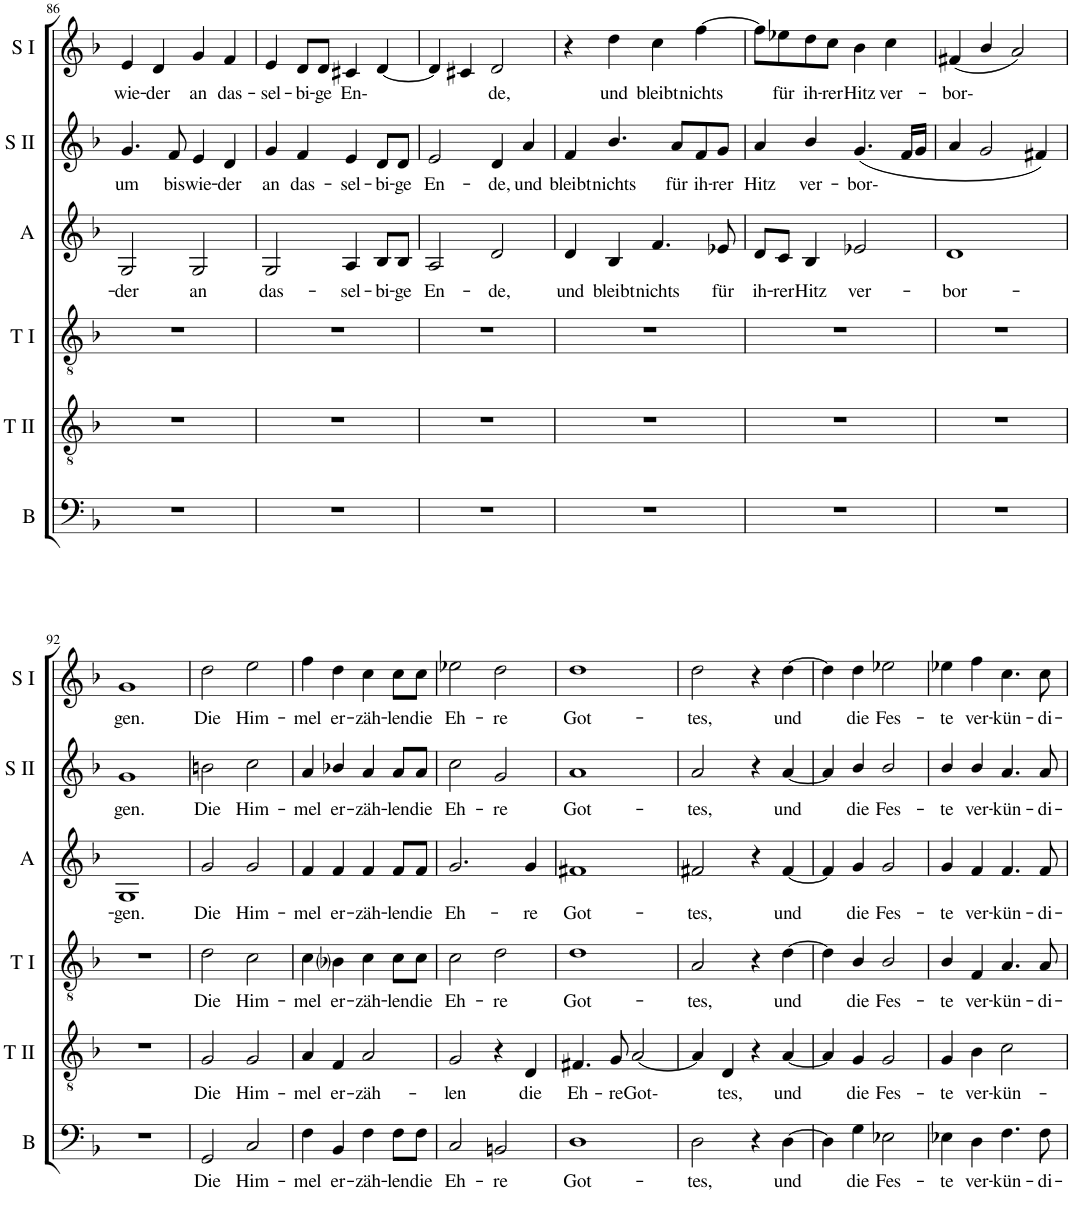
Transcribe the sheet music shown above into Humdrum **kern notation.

**kern	**text	**kern	**text	**kern	**text	**kern	**text	**kern	**text	**kern	**text
*part6	*part6	*part5	*part5	*part4	*part4	*part3	*part3	*part2	*part2	*part1	*part1
*staff6	*staff6	*staff5	*staff5	*staff4	*staff4	*staff3	*staff3	*staff2	*staff2	*staff1	*staff1
*I"Bass	*	*I"Tenor II	*	*I"Tenor I	*	*I"Alto	*	*I"Soprano II	*	*I"Soprano I	*
*I'B	*	*I'T II	*	*I'T I	*	*I'A	*	*I'S II	*	*I'S I	*
!!LO:PB:g=z
*clefF4	*	*clefGv2	*	*clefGv2	*	*clefG2	*	*clefG2	*	*clefG2	*
*k[b-]	*	*k[b-]	*	*k[b-]	*	*k[b-]	*	*k[b-]	*	*k[b-]	*
*F:	*	*F:	*	*F:	*	*F:	*	*F:	*	*F:	*
*M2/2	*	*M2/2	*	*M2/2	*	*M2/2	*	*M2/2	*	*M2/2	*
*	*	*	*	*	*	*met(c|)	*	*met(c|)	*	*met(c|)	*
=86	=86	=86	=86	=86	=86	=86	=86	=86	=86	=86	=86
!	!	!	!	!	!	!	!LO:LY:b	!	!LO:LY:b	!	!LO:LY:b
1r	.	1r	.	1r	.	2G/	-der	4.g/	um	4e/	wie-
!	!	!	!	!	!	!	!	!	!	!	!LO:LY:b
.	.	.	.	.	.	.	.	.	.	4d/	-der
!	!	!	!	!	!	!	!	!	!LO:LY:b	!	!
.	.	.	.	.	.	.	.	8f/	bis	.	.
!	!	!	!	!	!	!	!LO:LY:b	!	!LO:LY:b	!	!LO:LY:b
.	.	.	.	.	.	2G/	an	4e/	wie-	4g/	an
!	!	!	!	!	!	!	!	!	!LO:LY:b	!	!LO:LY:b
.	.	.	.	.	.	.	.	4d/	-der	4f/	das-
=87	=87	=87	=87	=87	=87	=87	=87	=87	=87	=87	=87
!	!	!	!	!	!	!	!LO:LY:b	!	!LO:LY:b	!	!LO:LY:b
1r	.	1r	.	1r	.	2G/	das-	4g/	an	4e/	-sel-
!	!	!	!	!	!	!	!	!	!LO:LY:b	!	!LO:LY:b
.	.	.	.	.	.	.	.	4f/	das-	8d/L	-bi-
!	!	!	!	!	!	!	!	!	!	!	!LO:LY:b
.	.	.	.	.	.	.	.	.	.	8d/J	-ge
!	!	!	!	!	!	!	!LO:LY:b	!	!LO:LY:b	!	!LO:LY:b
.	.	.	.	.	.	4A/	-sel-	4e/	-sel-	4c#X/	En-
!	!	!	!	!	!	!	!LO:LY:b	!	!LO:LY:b	!	!
.	.	.	.	.	.	8B-/L	-bi-	8d/L	-bi-	[4d/	.
!	!	!	!	!	!	!	!LO:LY:b	!	!LO:LY:b	!	!
.	.	.	.	.	.	8B-/J	-ge	8d/J	-ge	.	.
=88	=88	=88	=88	=88	=88	=88	=88	=88	=88	=88	=88
!	!	!	!	!	!	!	!LO:LY:b	!	!LO:LY:b	!	!
1r	.	1r	.	1r	.	2A/	En-	2e/	En-	4d/]	.
.	.	.	.	.	.	.	.	.	.	4c#X/	.
!	!	!	!	!	!	!	!LO:LY:b	!	!LO:LY:b	!	!LO:LY:b
.	.	.	.	.	.	2d/	-de,	4d/	-de,	2d/	de,
!	!	!	!	!	!	!	!	!	!LO:LY:b	!	!
.	.	.	.	.	.	.	.	4a/	und	.	.
=89	=89	=89	=89	=89	=89	=89	=89	=89	=89	=89	=89
!	!	!	!	!	!	!	!LO:LY:b	!	!LO:LY:b	!	!
1r	.	1r	.	1r	.	4d/	und	4f/	bleibt	4r	.
!	!	!	!	!	!	!	!LO:LY:b	!	!LO:LY:b	!	!LO:LY:b
.	.	.	.	.	.	4B-/	bleibt	4.b-/	nichts	4dd\	und
!	!	!	!	!	!	!	!LO:LY:b	!	!	!	!LO:LY:b
.	.	.	.	.	.	4.f/	nichts	.	.	4cc\	bleibt
!	!	!	!	!	!	!	!	!	!LO:LY:b	!	!
.	.	.	.	.	.	.	.	8a/L	für	.	.
!	!	!	!	!	!	!	!	!	!LO:LY:b	!	!LO:LY:b
.	.	.	.	.	.	.	.	8f/	ih-	[4ff\	nichts
!	!	!	!	!	!	!	!LO:LY:b	!	!LO:LY:b	!	!
.	.	.	.	.	.	8e-X/	für	8g/J	-rer	.	.
=90	=90	=90	=90	=90	=90	=90	=90	=90	=90	=90	=90
!	!	!	!	!	!	!	!LO:LY:b	!	!LO:LY:b	!	!
1r	.	1r	.	1r	.	8d/L	ih-	4a/	Hitz	8ff\L]	.
!	!	!	!	!	!	!	!LO:LY:b	!	!	!	!LO:LY:b
.	.	.	.	.	.	8c/J	-rer	.	.	8ee-X\	für
!	!	!	!	!	!	!	!LO:LY:b	!	!LO:LY:b	!	!LO:LY:b
.	.	.	.	.	.	4B-/	Hitz	4b-/	ver-	8dd\	ih-
!	!	!	!	!	!	!	!	!	!	!	!LO:LY:b
.	.	.	.	.	.	.	.	.	.	8cc\J	-rer
!	!	!	!	!	!	!	!LO:LY:b	!	!LO:LY:b	!	!LO:LY:b
.	.	.	.	.	.	2e-X/	ver-	(<4.g/	-bor-	4b-\	Hitz
!	!	!	!	!	!	!	!	!	!	!	!LO:LY:b
.	.	.	.	.	.	.	.	.	.	4cc\	ver-
.	.	.	.	.	.	.	.	16f/LL	.	.	.
.	.	.	.	.	.	.	.	16g/JJ	.	.	.
=91	=91	=91	=91	=91	=91	=91	=91	=91	=91	=91	=91
!	!	!	!	!	!	!	!LO:LY:b	!	!	!	!LO:LY:b
1r	.	1r	.	1r	.	1d	-bor-	4a/	.	(<4f#X/	-bor-
.	.	.	.	.	.	.	.	2g/	.	4b-/	.
.	.	.	.	.	.	.	.	.	.	2a/)	.
.	.	.	.	.	.	.	.	4f#X/)	.	.	.
!!LO:LB:g=z
=92	=92	=92	=92	=92	=92	=92	=92	=92	=92	=92	=92
!	!	!	!	!	!	!	!LO:LY:b	!	!LO:LY:b	!	!LO:LY:b
1r	.	1r	.	1r	.	1G	-gen.	1g	gen.	1g	gen.
=93	=93	=93	=93	=93	=93	=93	=93	=93	=93	=93	=93
!	!LO:LY:b	!	!LO:LY:b	!	!LO:LY:b	!	!LO:LY:b	!	!LO:LY:b	!	!LO:LY:b
2GG/	Die	2G/	Die	2d\	Die	2g/	Die	2bn\	Die	2dd\	Die
!	!LO:LY:b	!	!LO:LY:b	!	!LO:LY:b	!	!LO:LY:b	!	!LO:LY:b	!	!LO:LY:b
2C/	Him-	2G/	Him-	2c\	Him-	2g/	Him-	2cc\	Him-	2ee\	Him-
=94	=94	=94	=94	=94	=94	=94	=94	=94	=94	=94	=94
!	!LO:LY:b	!	!LO:LY:b	!	!LO:LY:b	!	!LO:LY:b	!	!LO:LY:b	!	!LO:LY:b
4F\	-mel	4A/	-mel	4c\	-mel	4f/	-mel	4a/	-mel	4ff\	-mel
!	!LO:LY:b	!	!LO:LY:b	!	!LO:LY:b	!	!LO:LY:b	!	!LO:LY:b	!	!LO:LY:b
4BB-/	er-	4F/	er-	4B-i\	er-	4f/	er-	4b-X/	er-	4dd\	er-
!	!LO:LY:b	!	!LO:LY:b	!	!LO:LY:b	!	!LO:LY:b	!	!LO:LY:b	!	!LO:LY:b
4F\	-zäh-	2A/	-zäh-	4c\	-zäh-	4f/	-zäh-	4a/	-zäh-	4cc\	-zäh-
!	!LO:LY:b	!	!	!	!LO:LY:b	!	!LO:LY:b	!	!LO:LY:b	!	!LO:LY:b
8F\L	-len	.	.	8c\L	-len	8f/L	-len	8a/L	-len	8cc\L	-len
!	!LO:LY:b	!	!	!	!LO:LY:b	!	!LO:LY:b	!	!LO:LY:b	!	!LO:LY:b
8F\J	die	.	.	8c\J	die	8f/J	die	8a/J	die	8cc\J	die
=95	=95	=95	=95	=95	=95	=95	=95	=95	=95	=95	=95
!	!LO:LY:b	!	!LO:LY:b	!	!LO:LY:b	!	!LO:LY:b	!	!LO:LY:b	!	!LO:LY:b
2C/	Eh-	2G/	-len	2c\	Eh-	2.g/	Eh-	2cc\	Eh-	2ee-X\	Eh-
!	!LO:LY:b	!	!	!	!LO:LY:b	!	!	!	!LO:LY:b	!	!LO:LY:b
2BBn/	-re	4r	.	2d\	-re	.	.	2g/	-re	2dd\	-re
!	!	!	!LO:LY:b	!	!	!	!LO:LY:b	!	!	!	!
.	.	4D/	die	.	.	4g/	-re	.	.	.	.
=96	=96	=96	=96	=96	=96	=96	=96	=96	=96	=96	=96
!	!LO:LY:b	!	!LO:LY:b	!	!LO:LY:b	!	!LO:LY:b	!	!LO:LY:b	!	!LO:LY:b
1D	Got-	4.F#X/	Eh-	1d	Got-	1f#X	Got-	1a	Got-	1dd	Got-
!	!	!	!LO:LY:b	!	!	!	!	!	!	!	!
.	.	8G/	-re	.	.	.	.	.	.	.	.
!	!	!	!LO:LY:b	!	!	!	!	!	!	!	!
.	.	[2A/	Got-	.	.	.	.	.	.	.	.
=97	=97	=97	=97	=97	=97	=97	=97	=97	=97	=97	=97
!	!LO:LY:b	!	!	!	!LO:LY:b	!	!LO:LY:b	!	!LO:LY:b	!	!LO:LY:b
2D\	-tes,	4A/]	.	2A/	-tes,	2f#X/	-tes,	2a/	-tes,	2dd\	-tes,
!	!	!	!LO:LY:b	!	!	!	!	!	!	!	!
.	.	4D/	tes,	.	.	.	.	.	.	.	.
4r	.	4r	.	4r	.	4r	.	4r	.	4r	.
!	!LO:LY:b	!	!LO:LY:b	!	!LO:LY:b	!	!LO:LY:b	!	!LO:LY:b	!	!LO:LY:b
[4D\	und	[4A/	und	[4d\	und	[4f#/	und	[4a/	und	[4dd\	und
=98	=98	=98	=98	=98	=98	=98	=98	=98	=98	=98	=98
4D\]	.	4A/]	.	4d\]	.	4f#/]	.	4a/]	.	4dd\]	.
!	!LO:LY:b	!	!LO:LY:b	!	!LO:LY:b	!	!LO:LY:b	!	!LO:LY:b	!	!LO:LY:b
4G\	die	4G/	die	4B-/	die	4g/	die	4b-/	die	4dd\	die
!	!LO:LY:b	!	!LO:LY:b	!	!LO:LY:b	!	!LO:LY:b	!	!LO:LY:b	!	!LO:LY:b
2E-X\	Fes-	2G/	Fes-	2B-/	Fes-	2g/	Fes-	2b-/	Fes-	2ee-X\	Fes-
=99	=99	=99	=99	=99	=99	=99	=99	=99	=99	=99	=99
!	!LO:LY:b	!	!LO:LY:b	!	!LO:LY:b	!	!LO:LY:b	!	!LO:LY:b	!	!LO:LY:b
4E-X\	-te	4G/	-te	4B-/	-te	4g/	-te	4b-/	-te	4ee-X\	-te
!	!LO:LY:b	!	!LO:LY:b	!	!LO:LY:b	!	!LO:LY:b	!	!LO:LY:b	!	!LO:LY:b
4D\	ver-	4B-\	ver-	4F/	ver-	4f/	ver-	4b-/	ver-	4ff\	ver-
!	!LO:LY:b	!	!LO:LY:b	!	!LO:LY:b	!	!LO:LY:b	!	!LO:LY:b	!	!LO:LY:b
4.F\	-kün-	2c\	-kün-	4.A/	-kün-	4.f/	-kün-	4.a/	-kün-	4.cc\	-kün-
!	!LO:LY:b	!	!	!	!LO:LY:b	!	!LO:LY:b	!	!LO:LY:b	!	!LO:LY:b
8F\	-di-	.	.	8A/	-di-	8f/	-di-	8a/	-di-	8cc\	-di-
=	=	=	=	=	=	=	=	=	=	=	=
*-	*-	*-	*-	*-	*-	*-	*-	*-	*-	*-	*-
